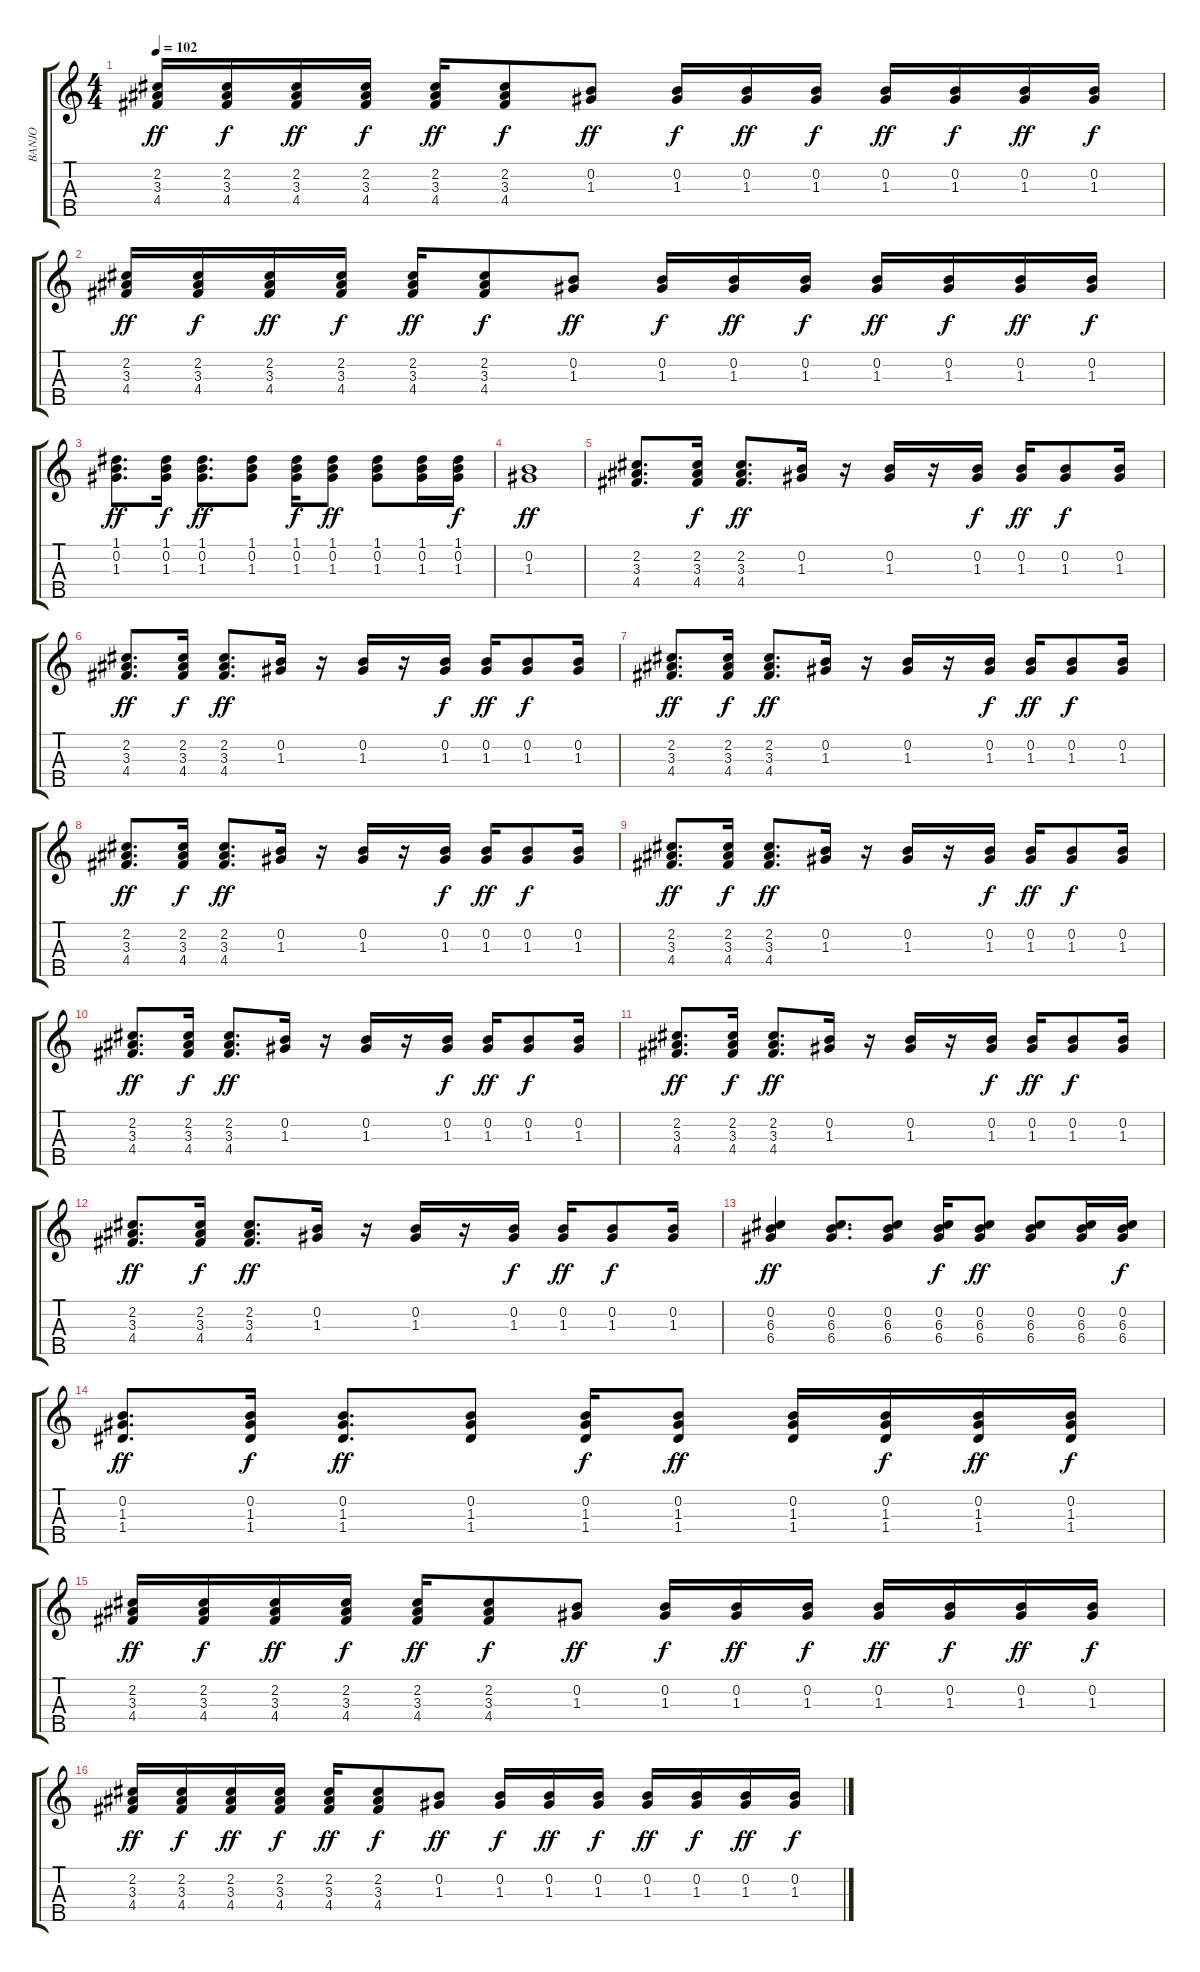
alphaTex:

\track ("BANJO" "BANJO") {instrument banjo}
\staff {score tabs}
\tuning (D4 B3 G3 D3 G4) {hide}
\displaytranspose 12
\ts (4 4)
\tempo 102
\clef g2
\ks c
(2.2 3.3 4.4).16{dy ff} (2.2 3.3 4.4).16{dy f} (2.2 3.3 4.4).16{dy ff} (2.2 3.3 4.4).16{dy f} (2.2 3.3 4.4).16{dy ff} (2.2 3.3 4.4).8{dy f} (0.2 1.3).8{dy ff} (0.2 1.3).16{dy f} (0.2 1.3).16{dy ff} (0.2 1.3).16{dy f} (0.2 1.3).16{dy ff} (0.2 1.3).16{dy f} (0.2 1.3).16{dy ff} (0.2 1.3).16{dy f} |
(2.2 3.3 4.4).16{dy ff} (2.2 3.3 4.4).16{dy f} (2.2 3.3 4.4).16{dy ff} (2.2 3.3 4.4).16{dy f} (2.2 3.3 4.4).16{dy ff} (2.2 3.3 4.4).8{dy f} (0.2 1.3).8{dy ff} (0.2 1.3).16{dy f} (0.2 1.3).16{dy ff} (0.2 1.3).16{dy f} (0.2 1.3).16{dy ff} (0.2 1.3).16{dy f} (0.2 1.3).16{dy ff} (0.2 1.3).16{dy f} |
(1.1 0.2 1.3).8{d dy ff} (1.1 0.2 1.3).16{dy f} (1.1 0.2 1.3).8{d dy ff} (1.1 0.2 1.3).8 (1.1 0.2 1.3).16{dy f} (1.1 0.2 1.3).8{dy ff} (1.1 0.2 1.3).8 (1.1 0.2 1.3).16 (1.1 0.2 1.3).16{dy f} |
(0.2 1.3).1{dy ff} |
(2.2 3.3 4.4).8{d volume 6} (2.2 3.3 4.4).16{dy f} (2.2 3.3 4.4).8{d dy ff} (0.2 1.3).16 r.16 (0.2 1.3).16 r.16 (0.2 1.3).16{dy f} (0.2 1.3).16{dy ff} (0.2 1.3).8{dy f} (0.2 1.3).16 |
(2.2 3.3 4.4).8{d dy ff} (2.2 3.3 4.4).16{dy f} (2.2 3.3 4.4).8{d dy ff} (0.2 1.3).16 r.16 (0.2 1.3).16 r.16 (0.2 1.3).16{dy f} (0.2 1.3).16{dy ff} (0.2 1.3).8{dy f} (0.2 1.3).16 |
(2.2 3.3 4.4).8{d dy ff} (2.2 3.3 4.4).16{dy f} (2.2 3.3 4.4).8{d dy ff} (0.2 1.3).16 r.16 (0.2 1.3).16 r.16 (0.2 1.3).16{dy f} (0.2 1.3).16{dy ff} (0.2 1.3).8{dy f} (0.2 1.3).16 |
(2.2 3.3 4.4).8{d dy ff} (2.2 3.3 4.4).16{dy f} (2.2 3.3 4.4).8{d dy ff} (0.2 1.3).16 r.16 (0.2 1.3).16 r.16 (0.2 1.3).16{dy f} (0.2 1.3).16{dy ff} (0.2 1.3).8{dy f} (0.2 1.3).16 |
(2.2 3.3 4.4).8{d dy ff} (2.2 3.3 4.4).16{dy f} (2.2 3.3 4.4).8{d dy ff} (0.2 1.3).16 r.16 (0.2 1.3).16 r.16 (0.2 1.3).16{dy f} (0.2 1.3).16{dy ff} (0.2 1.3).8{dy f} (0.2 1.3).16 |
(2.2 3.3 4.4).8{d dy ff} (2.2 3.3 4.4).16{dy f} (2.2 3.3 4.4).8{d dy ff} (0.2 1.3).16 r.16 (0.2 1.3).16 r.16 (0.2 1.3).16{dy f} (0.2 1.3).16{dy ff} (0.2 1.3).8{dy f} (0.2 1.3).16 |
(2.2 3.3 4.4).8{d dy ff} (2.2 3.3 4.4).16{dy f} (2.2 3.3 4.4).8{d dy ff} (0.2 1.3).16 r.16 (0.2 1.3).16 r.16 (0.2 1.3).16{dy f} (0.2 1.3).16{dy ff} (0.2 1.3).8{dy f} (0.2 1.3).16 |
(2.2 3.3 4.4).8{d dy ff} (2.2 3.3 4.4).16{dy f} (2.2 3.3 4.4).8{d dy ff} (0.2 1.3).16 r.16 (0.2 1.3).16 r.16 (0.2 1.3).16{dy f} (0.2 1.3).16{dy ff} (0.2 1.3).8{dy f} (0.2 1.3).16 |
(0.2 6.3 6.4).4{dy ff volume 9} (0.2 6.3 6.4).8{d} (0.2 6.3 6.4).8 (0.2 6.3 6.4).16{dy f} (0.2 6.3 6.4).8{dy ff} (0.2 6.3 6.4).8 (0.2 6.3 6.4).16 (0.2 6.3 6.4).16{dy f} |
(0.2 1.3 1.4).8{d dy ff} (0.2 1.3 1.4).16{dy f} (0.2 1.3 1.4).8{d dy ff} (0.2 1.3 1.4).8 (0.2 1.3 1.4).16{dy f} (0.2 1.3 1.4).8{dy ff} (0.2 1.3 1.4).16 (0.2 1.3 1.4).16{dy f} (0.2 1.3 1.4).16{dy ff} (0.2 1.3 1.4).16{dy f} |
(2.2 3.3 4.4).16{dy ff} (2.2 3.3 4.4).16{dy f} (2.2 3.3 4.4).16{dy ff} (2.2 3.3 4.4).16{dy f} (2.2 3.3 4.4).16{dy ff} (2.2 3.3 4.4).8{dy f} (0.2 1.3).8{dy ff} (0.2 1.3).16{dy f} (0.2 1.3).16{dy ff} (0.2 1.3).16{dy f} (0.2 1.3).16{dy ff} (0.2 1.3).16{dy f} (0.2 1.3).16{dy ff} (0.2 1.3).16{dy f} |
(2.2 3.3 4.4).16{dy ff} (2.2 3.3 4.4).16{dy f} (2.2 3.3 4.4).16{dy ff} (2.2 3.3 4.4).16{dy f} (2.2 3.3 4.4).16{dy ff} (2.2 3.3 4.4).8{dy f} (0.2 1.3).8{dy ff} (0.2 1.3).16{dy f} (0.2 1.3).16{dy ff} (0.2 1.3).16{dy f} (0.2 1.3).16{dy ff} (0.2 1.3).16{dy f} (0.2 1.3).16{dy ff} (0.2 1.3).16{dy f}
